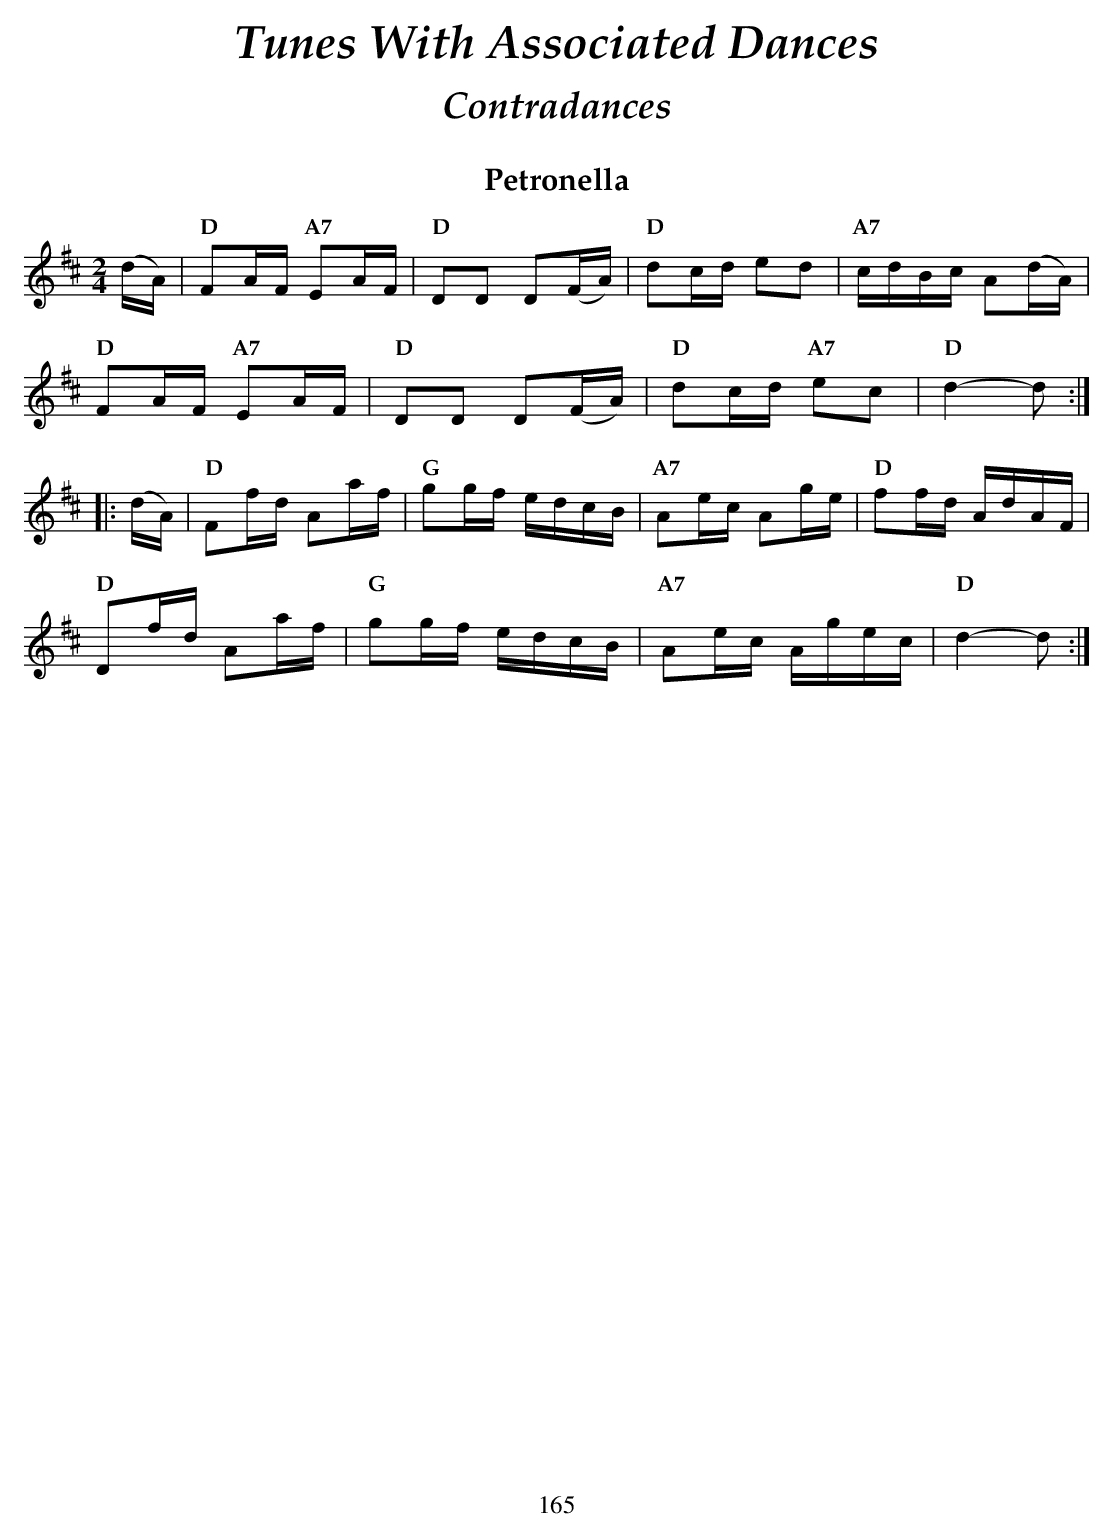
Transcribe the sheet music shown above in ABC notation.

X:1
T:Petronella
M:2/4
L:1/16
K:D
   (dA) |\
"D"  F2AF "A7" E2AF | "D" D2D2 D2(FA) | "D" d2cd      e2d2 | "A7" cdBc A2(dA)   |
"D"  F2AF "A7" E2AF | "D" D2D2 D2(FA) | "D" d2cd "A7" e2c2 | "D"    d4-  d2    :|
|: (dA) |\
"D"  F2fd A2af | "G" g2gf edcB | "A7" A2ec A2ge | "D" f2fd AdAF |
"D" D2fd A2af  | "G" g2gf edcB | "A7" A2ec Agec | "D" d4-  d2  :|
